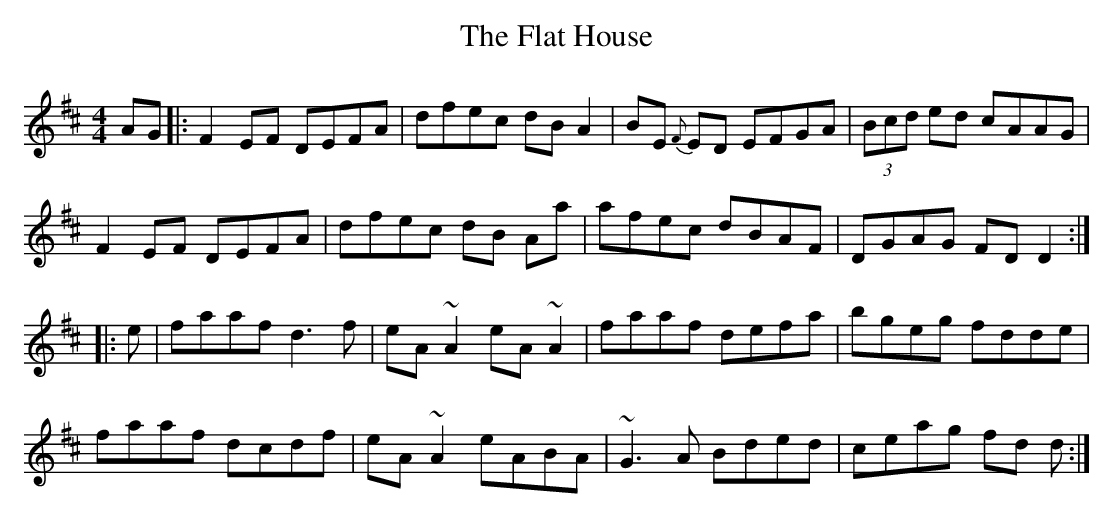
X:1
T: The Flat House
M: 4/4
L: 1/8
K: Dmaj
AG|:F2 EF DEFA|dfec dB A2|BE {F}ED EFGA|(3Bcd ed cAAG|
F2 EF DEFA|dfec dB Aa|afec dBAF|DGAG FD D2:|
|:e|faaf d3 f|eA ~A2 eA ~A2|faaf defa|bgeg fdde|
faaf dcdf|eA ~A2 eABA|~G3 A Bded|ceag fd d:|
